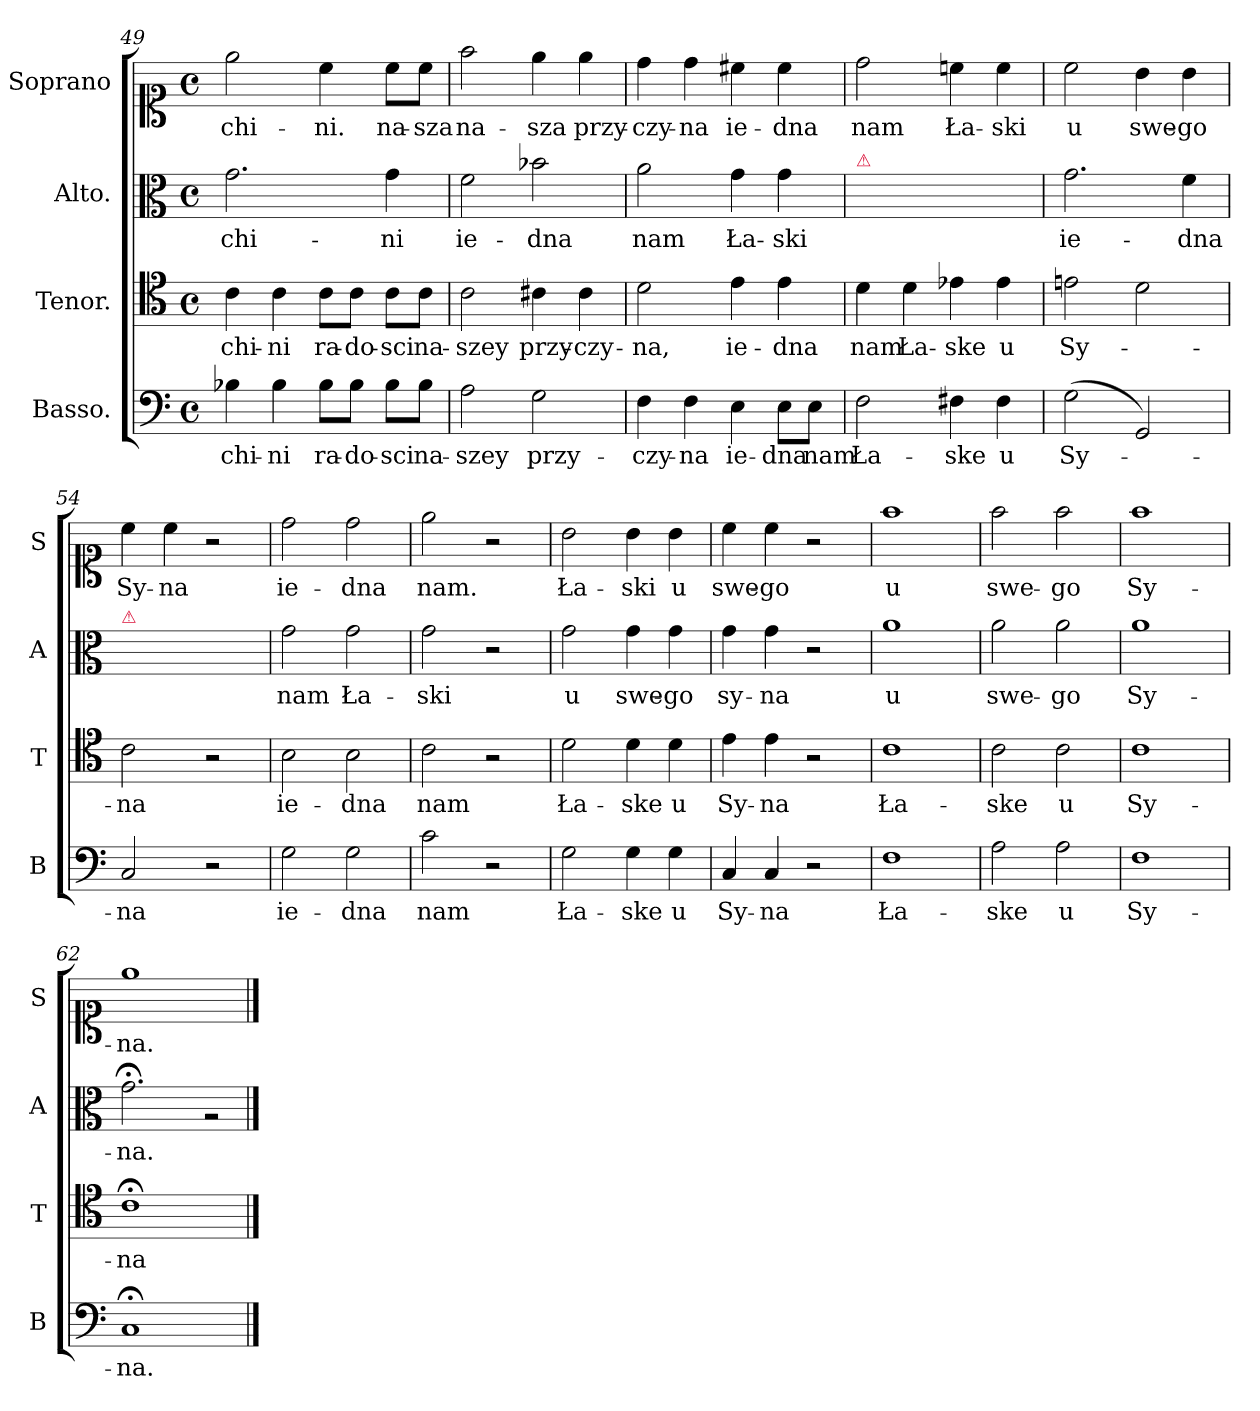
**kern	**text	**kern	**text	**kern	**text	**kern	**text
*part4	*part4	*part3	*part3	*part2	*part2	*part1	*part1
*staff4	*staff4	*staff3	*staff3	*staff2	*staff2	*staff1	*staff1
*I"Basso.	*	*I"Tenor.	*	*I"Alto.	*	*I"Soprano	*
*I'B	*	*I'T	*	*I'A	*	*I'S	*
*clefF4	*	*clefC4	*	*clefC3	*	*clefC1	*
*k[]	*	*k[]	*	*k[]	*	*k[]	*
*M4/4	*	*M4/4	*	*M4/4	*	*M4/4	*
*met(c)	*	*met(c)	*	*met(c)	*	*met(c)	*
=49	=49	=49	=49	=49	=49	=49	=49
4B-X\	-chi-	4c\	-chi-	2.g\	-chi-	2ee\	-chi-
4B-\	-ni	4c\	-ni	.	.	.	.
8B-\L	ra-	8c\L	ra-	.	.	4cc\	-ni.
8B-\J	-do-	8c\J	-do-	.	.	.	.
8B-\L	-sci	8c\L	-sci	4g\	-ni	8cc\L	na-
8B-\J	na-	8c\J	na-	.	.	8cc\J	-sza
=50	=50	=50	=50	=50	=50	=50	=50
2A\	-szey	2c\	-szey	2f\	ie-	2ff\	na-
2G\	przy-	4c#X\	przy-	2b-X\	-dna	4ee\	-sza
.	.	4c#\	-czy-	.	.	4ee\	przy-
=51	=51	=51	=51	=51	=51	=51	=51
4F\	-czy-	2d\	-na,	2a\	nam	4dd\	-czy-
4F\	-na	.	.	.	.	4dd\	-na
4E\	ie-	4e\	ie-	4g\	Ła-	4cc#X\	ie-
8E\L	-dna	4e\	-dna	4g\	-ski	4cc#\	-dna
8E\J	nam	.	.	.	.	.	.
=52	=52	=52	=52	=52	=52	=52	=52
!	!	!	!	!LO:TX:a:color=crimson:t=⚠	!	!	!
2F\	Ła-	4d\	nam	1ryy	.	2dd\	nam
.	.	4d\	Ła-	.	.	.	.
4F#X\	-ske	4e-X\	-ske	.	.	4ccn\	Ła-
4F#\	u	4e-\	u	.	.	4cc\	-ski
=53	=53	=53	=53	=53	=53	=53	=53
(>2G\	Sy-	2en\	Sy-	2.g\	ie-	2cc\	u
2GG/)	.	2d\	.	.	.	4b\	swe-
.	.	.	.	4f\	-dna	4b\	-go
=54	=54	=54	=54	=54	=54	=54	=54
!	!	!	!	!LO:TX:a:color=crimson:t=⚠	!	!	!
2C/	-na	2c\	-na	1ryy	.	4cc\	Sy-
.	.	.	.	.	.	4cc\	-na
2r	.	2r	.	.	.	2r	.
=55	=55	=55	=55	=55	=55	=55	=55
2G\	ie-	2B\	ie-	2g\	nam	2dd\	ie-
2G\	-dna	2B\	-dna	2g\	Ła-	2dd\	-dna
=56	=56	=56	=56	=56	=56	=56	=56
2c\	nam	2c\	nam	2g\	-ski	2ee\	nam.
2r	.	2r	.	2r	.	2r	.
=57	=57	=57	=57	=57	=57	=57	=57
2G\	Ła-	2d\	Ła-	2g\	u	2b\	Ła-
4G\	-ske	4d\	-ske	4g\	swe-	4b\	-ski
4G\	u	4d\	u	4g\	-go	4b\	u
=58	=58	=58	=58	=58	=58	=58	=58
4C/	Sy-	4e\	Sy-	4g\	sy-	4cc\	swe-
4C/	-na	4e\	-na	4g\	-na	4cc\	-go
2r	.	2r	.	2r	.	2r	.
=59	=59	=59	=59	=59	=59	=59	=59
1F	Ła-	1c	Ła-	1a	u	1ff	u
=60	=60	=60	=60	=60	=60	=60	=60
2A\	-ske	2c\	-ske	2a\	swe-	2ff\	swe-
2A\	u	2c\	u	2a\	-go	2ff\	-go
=61	=61	=61	=61	=61	=61	=61	=61
1F	Sy-	1c	Sy-	1a	Sy-	1ff	Sy-
=62	=62	=62	=62	=62	=62	=62	=62
1C;<	-na.	1c;<	-na	2.g;<\	-na.	1ee	-na.
!	!	!	!	!LO:N:vis=2	!	!	!
.	.	.	.	4rA	.	.	.
==	==	==	==	==	==	==	==
*-	*-	*-	*-	*-	*-	*-	*-
